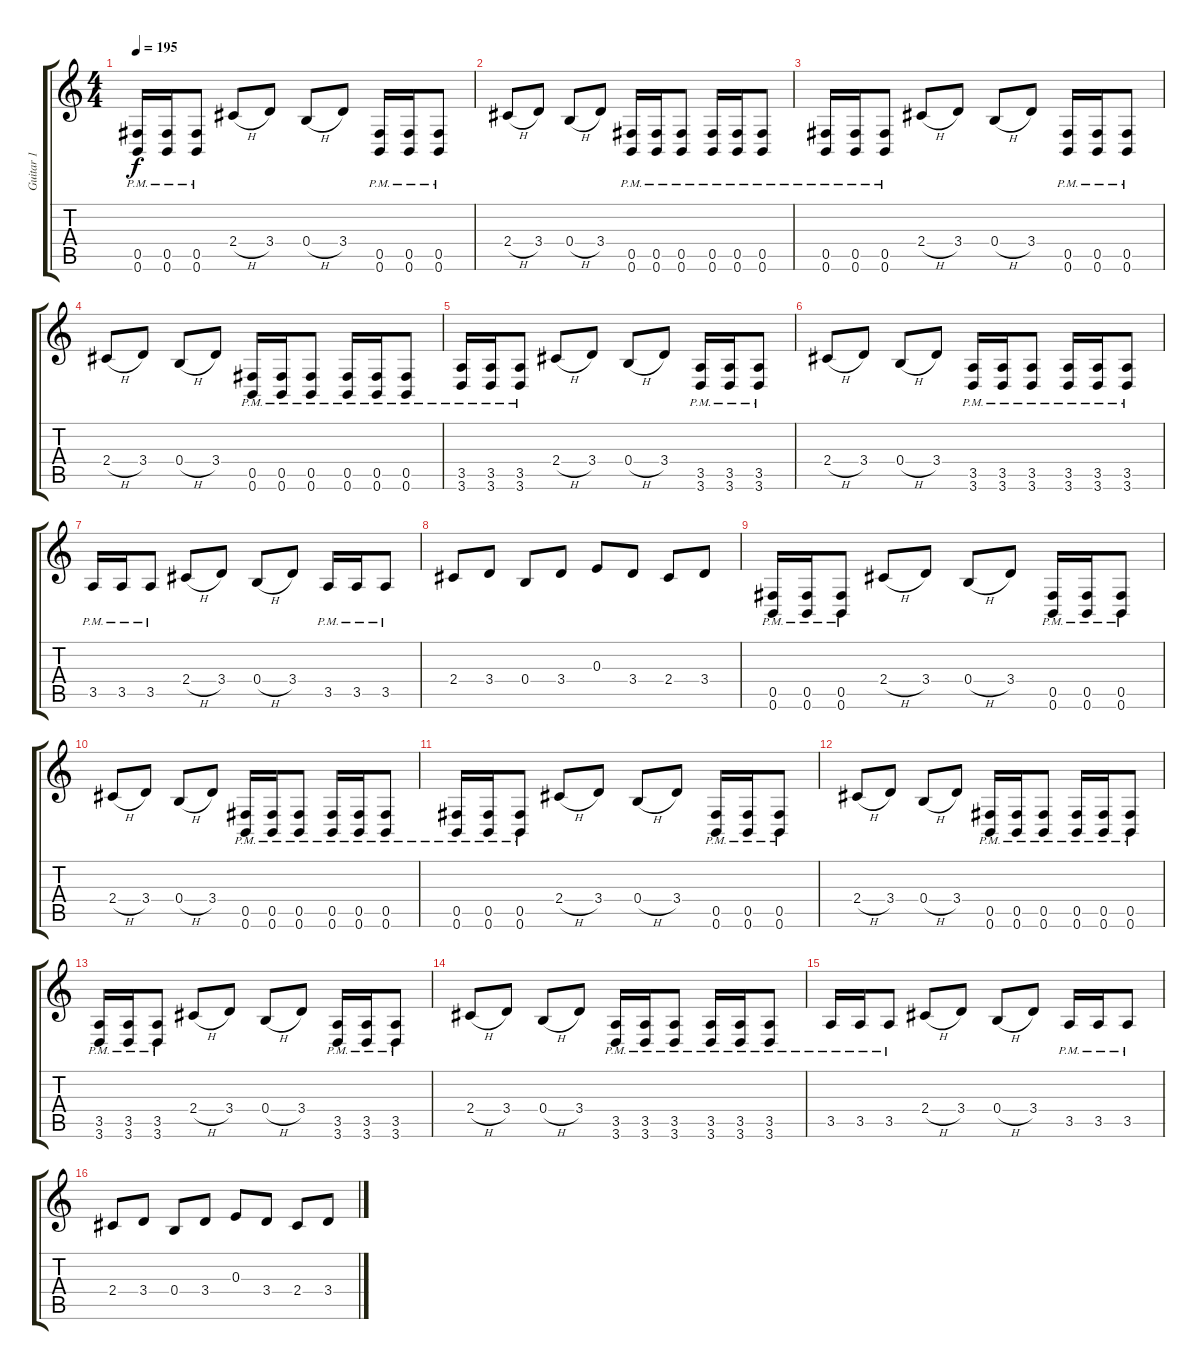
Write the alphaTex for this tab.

\track ("Guitar 1" "Guitar 1") {instrument distortionguitar}
\staff {score tabs}
\tuning (Db4 Ab3 E3 B2 Gb2 B1) {hide}
\ts (4 4)
\tempo 195
\clef g2
\ks c
(0.5{pm} 0.6{pm}).16{dy f} (0.5{pm} 0.6{pm}).16 (0.5{pm} 0.6{pm}).8 2.4{h}.8 3.4.8 0.4{h}.8 3.4.8 (0.5{pm} 0.6{pm}).16 (0.5{pm} 0.6{pm}).16 (0.5{pm} 0.6{pm}).8 |
2.4{h}.8 3.4.8 0.4{h}.8 3.4.8 (0.5{pm} 0.6{pm}).16 (0.5{pm} 0.6{pm}).16 (0.5{pm} 0.6{pm}).8 (0.5{pm} 0.6{pm}).16 (0.5{pm} 0.6{pm}).16 (0.5{pm} 0.6{pm}).8 |
(0.5{pm} 0.6{pm}).16 (0.5{pm} 0.6{pm}).16 (0.5{pm} 0.6{pm}).8 2.4{h}.8 3.4.8 0.4{h}.8 3.4.8 (0.5{pm} 0.6{pm}).16 (0.5{pm} 0.6{pm}).16 (0.5{pm} 0.6{pm}).8 |
2.4{h}.8 3.4.8 0.4{h}.8 3.4.8 (0.5{pm} 0.6{pm}).16 (0.5{pm} 0.6{pm}).16 (0.5{pm} 0.6{pm}).8 (0.5{pm} 0.6{pm}).16 (0.5{pm} 0.6{pm}).16 (0.5{pm} 0.6{pm}).8 |
(3.5{pm} 3.6{pm}).16 (3.5{pm} 3.6{pm}).16 (3.5{pm} 3.6{pm}).8 2.4{h}.8 3.4.8 0.4{h}.8 3.4.8 (3.5{pm} 3.6{pm}).16 (3.5{pm} 3.6{pm}).16 (3.5{pm} 3.6{pm}).8 |
2.4{h}.8 3.4.8 0.4{h}.8 3.4.8 (3.5{pm} 3.6{pm}).16 (3.5{pm} 3.6{pm}).16 (3.5{pm} 3.6{pm}).8 (3.5{pm} 3.6{pm}).16 (3.5{pm} 3.6{pm}).16 (3.5{pm} 3.6{pm}).8 |
3.5{pm}.16 3.5{pm}.16 3.5{pm}.8 2.4{h}.8 3.4.8 0.4{h}.8 3.4.8 3.5{pm}.16 3.5{pm}.16 3.5{pm}.8 |
2.4.8 3.4.8 0.4.8 3.4.8 0.3.8 3.4.8 2.4.8 3.4.8 |
(0.5{pm} 0.6{pm}).16 (0.5{pm} 0.6{pm}).16 (0.5{pm} 0.6{pm}).8 2.4{h}.8 3.4.8 0.4{h}.8 3.4.8 (0.5{pm} 0.6{pm}).16 (0.5{pm} 0.6{pm}).16 (0.5{pm} 0.6{pm}).8 |
2.4{h}.8 3.4.8 0.4{h}.8 3.4.8 (0.5{pm} 0.6{pm}).16 (0.5{pm} 0.6{pm}).16 (0.5{pm} 0.6{pm}).8 (0.5{pm} 0.6{pm}).16 (0.5{pm} 0.6{pm}).16 (0.5{pm} 0.6{pm}).8 |
(0.5{pm} 0.6{pm}).16 (0.5{pm} 0.6{pm}).16 (0.5{pm} 0.6{pm}).8 2.4{h}.8 3.4.8 0.4{h}.8 3.4.8 (0.5{pm} 0.6{pm}).16 (0.5{pm} 0.6{pm}).16 (0.5{pm} 0.6{pm}).8 |
2.4{h}.8 3.4.8 0.4{h}.8 3.4.8 (0.5{pm} 0.6{pm}).16 (0.5{pm} 0.6{pm}).16 (0.5{pm} 0.6{pm}).8 (0.5{pm} 0.6{pm}).16 (0.5{pm} 0.6{pm}).16 (0.5{pm} 0.6{pm}).8 |
(3.5{pm} 3.6{pm}).16 (3.5{pm} 3.6{pm}).16 (3.5{pm} 3.6{pm}).8 2.4{h}.8 3.4.8 0.4{h}.8 3.4.8 (3.5{pm} 3.6{pm}).16 (3.5{pm} 3.6{pm}).16 (3.5{pm} 3.6{pm}).8 |
2.4{h}.8 3.4.8 0.4{h}.8 3.4.8 (3.5{pm} 3.6{pm}).16 (3.5{pm} 3.6{pm}).16 (3.5{pm} 3.6{pm}).8 (3.5{pm} 3.6{pm}).16 (3.5{pm} 3.6{pm}).16 (3.5{pm} 3.6{pm}).8 |
3.5{pm}.16 3.5{pm}.16 3.5{pm}.8 2.4{h}.8 3.4.8 0.4{h}.8 3.4.8 3.5{pm}.16 3.5{pm}.16 3.5{pm}.8 |
2.4.8 3.4.8 0.4.8 3.4.8 0.3.8 3.4.8 2.4.8 3.4.8
